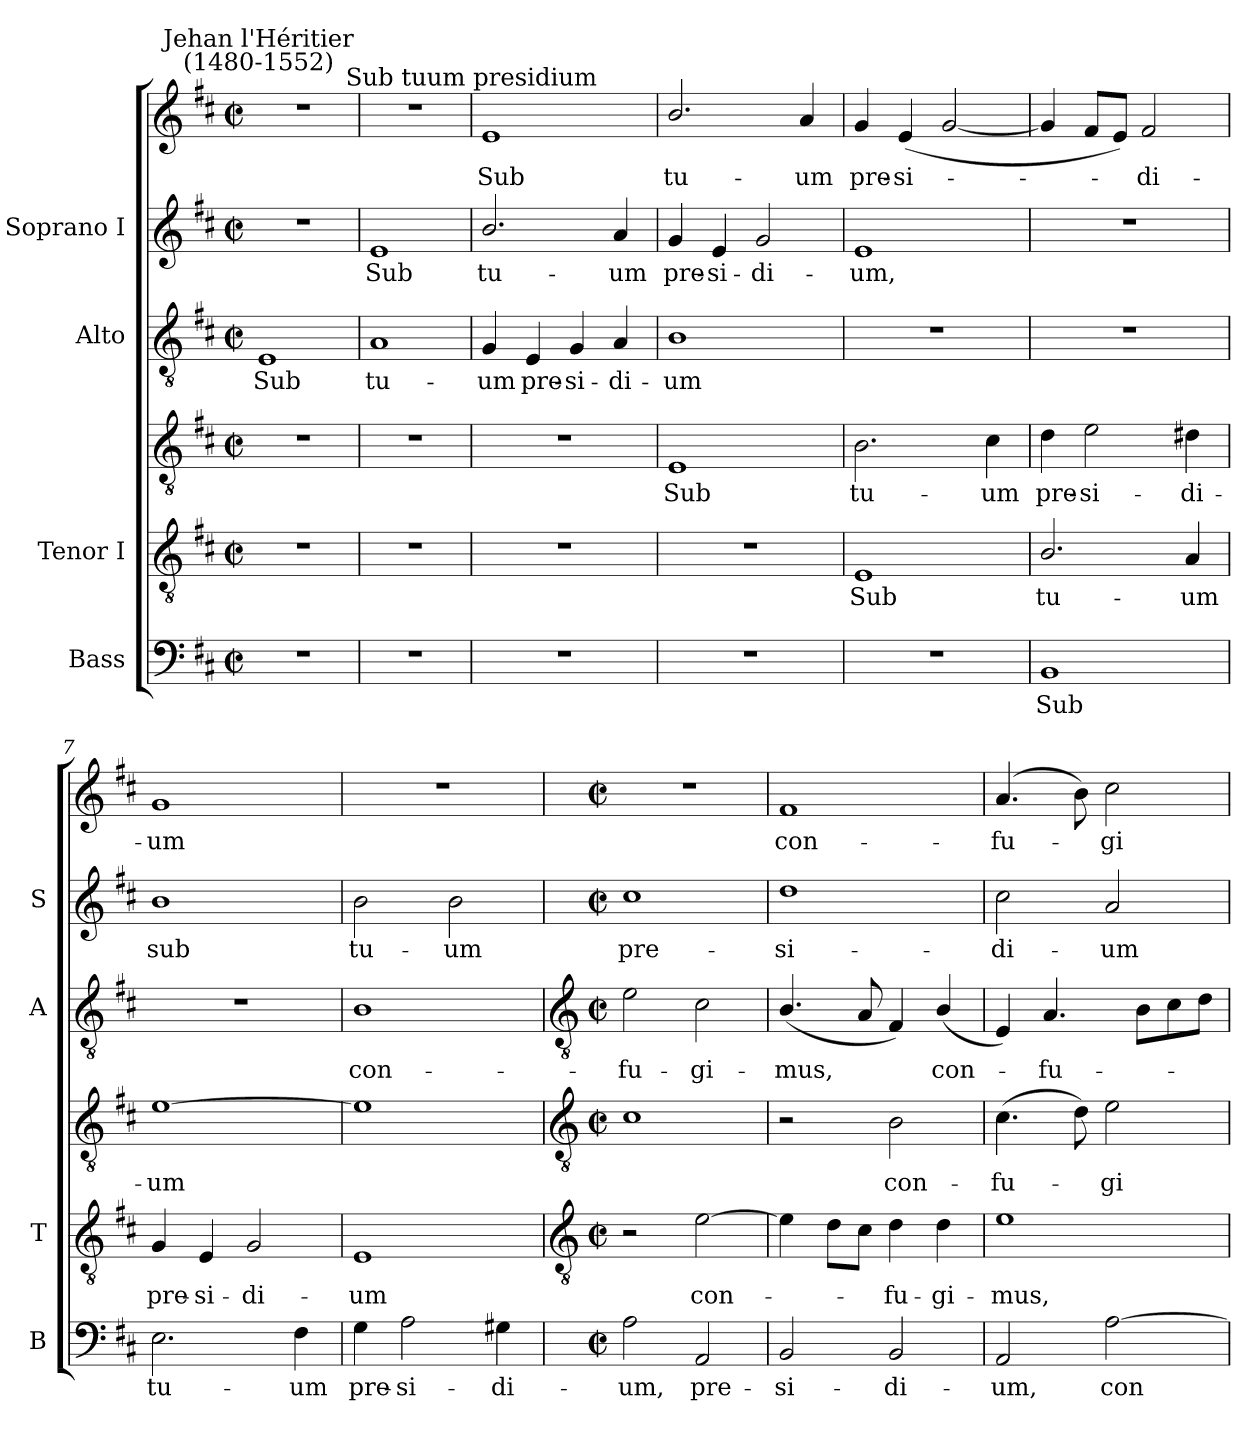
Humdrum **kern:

**kern	**text	**kern	**text	**kern	**text	**kern	**text	**kern	**text	**kern	**text
*part4	*part4	*part3	*part3	*part3	*part3	*part2	*part2	*part1	*part1	*part1	*part1
*staff6	*staff6	*staff5	*staff5	*staff4	*staff4	*staff3	*staff3	*staff2	*staff2	*staff1	*staff1
*I"Bass	*	*I"Tenor I	*	*	*	*I"Alto	*	*I"Soprano I	*	*	*
*I'B	*	*I'T	*	*	*	*I'A	*	*I'S	*	*	*
*clefF4	*	*clefGv2	*	*clefGv2	*	*clefGv2	*	*clefG2	*	*clefG2	*
*k[f#c#]	*	*k[f#c#]	*	*k[f#c#]	*	*k[f#c#]	*	*k[f#c#]	*	*k[f#c#]	*
*D:	*	*D:	*	*D:	*	*D:	*	*D:	*	*D:	*
*M2/2	*	*M2/2	*	*M2/2	*	*M2/2	*	*M2/2	*	*M2/2	*
*met(c|)	*	*met(c|)	*	*met(c|)	*	*met(c|)	*	*met(c|)	*	*met(c|)	*
=1	=1	=1	=1	=1	=1	=1	=1	=1	=1	=1	=1
!	!	!	!	!	!	!	!	!	!	!LO:TX:a:cj:t=Jehan l'Héritier\n(1480-1552)	!
!	!	!	!	!	!	!	!LO:LY:b	!	!	!	!
1r	.	1r	.	1r	.	1E	Sub	1r	.	1r	.
=2	=2	=2	=2	=2	=2	=2	=2	=2	=2	=2	=2
!	!	!	!	!	!	!	!LO:LY:b	!	!LO:LY:b	!	!
1r	.	1r	.	1r	.	1A	tu-	1e	Sub	1r	.
!	!	!	!	!	!	!	!	!	!	!LO:TX:a:cj:t=Sub tuum presidium	!
=3	=3	=3	=3	=3	=3	=3	=3	=3	=3	=3	=3
!	!	!	!	!	!	!	!LO:LY:b	!	!LO:LY:b	!	!LO:LY:b
1r	.	1r	.	1r	.	4G	-um	2.b/	tu-	1e	Sub
!	!	!	!	!	!	!	!LO:LY:b	!	!	!	!
.	.	.	.	.	.	4E	pre-	.	.	.	.
!	!	!	!	!	!	!	!LO:LY:b	!	!	!	!
.	.	.	.	.	.	4G	-si-	.	.	.	.
!	!	!	!	!	!	!	!LO:LY:b	!	!LO:LY:b	!	!
.	.	.	.	.	.	4A	-di-	4a	-um	.	.
=4	=4	=4	=4	=4	=4	=4	=4	=4	=4	=4	=4
!	!	!	!	!	!LO:LY:b	!	!LO:LY:b	!	!LO:LY:b	!	!LO:LY:b
1r	.	1r	.	1E	Sub	1B	-um	4g	pre-	2.b/	tu-
!	!	!	!	!	!	!	!	!	!LO:LY:b	!	!
.	.	.	.	.	.	.	.	4e	-si-	.	.
!	!	!	!	!	!	!	!	!	!LO:LY:b	!	!
.	.	.	.	.	.	.	.	2g	-di-	.	.
!	!	!	!	!	!	!	!	!	!	!	!LO:LY:b
.	.	.	.	.	.	.	.	.	.	4a	-um
=5	=5	=5	=5	=5	=5	=5	=5	=5	=5	=5	=5
!	!	!	!LO:LY:b	!	!LO:LY:b	!	!	!	!LO:LY:b	!	!LO:LY:b
1r	.	1E	Sub	2.B	tu-	1r	.	1e	um,	4g	-pre-
!	!	!	!	!	!	!	!	!	!	!	!LO:LY:b
.	.	.	.	.	.	.	.	.	.	(<4e	-si-
.	.	.	.	.	.	.	.	.	.	[2g	.
!	!	!	!	!	!LO:LY:b	!	!	!	!	!	!
.	.	.	.	4c#	-um	.	.	.	.	.	.
=6	=6	=6	=6	=6	=6	=6	=6	=6	=6	=6	=6
!	!LO:LY:b	!	!LO:LY:b	!	!LO:LY:b	!	!	!	!	!	!
1BB	Sub	2.B/	-tu-	4d	pre-	1r	.	1r	.	4g]	.
!	!	!	!	!	!LO:LY:b	!	!	!	!	!	!
.	.	.	.	2e	-si-	.	.	.	.	8f#L	.
.	.	.	.	.	.	.	.	.	.	8eJ)	.
!	!	!	!	!	!	!	!	!	!	!	!LO:LY:b
.	.	.	.	.	.	.	.	.	.	2f#	di-
!	!	!	!LO:LY:b	!	!LO:LY:b	!	!	!	!	!	!
.	.	4A	-um	4d#	-di-	.	.	.	.	.	.
=7	=7	=7	=7	=7	=7	=7	=7	=7	=7	=7	=7
!	!LO:LY:b	!	!LO:LY:b	!	!LO:LY:b	!	!	!	!LO:LY:b	!	!LO:LY:b
2.E	tu-	4G	pre-	[1e	um	1r	.	1b	sub	1g	-um
!	!	!	!LO:LY:b	!	!	!	!	!	!	!	!
.	.	4E	-si-	.	.	.	.	.	.	.	.
!	!	!	!LO:LY:b	!	!	!	!	!	!	!	!
.	.	2G	-di-	.	.	.	.	.	.	.	.
!	!LO:LY:b	!	!	!	!	!	!	!	!	!	!
4F#	-um	.	.	.	.	.	.	.	.	.	.
=8	=8	=8	=8	=8	=8	=8	=8	=8	=8	=8	=8
!	!LO:LY:b	!	!LO:LY:b	!	!	!	!LO:LY:b	!	!LO:LY:b	!	!
4G	pre-	1E	-um	1e]	.	1B	con-	2b	tu-	1r	.
!	!LO:LY:b	!	!	!	!	!	!	!	!	!	!
2A	-si-	.	.	.	.	.	.	.	.	.	.
!	!	!	!	!	!	!	!	!	!LO:LY:b	!	!
.	.	.	.	.	.	.	.	2b	-um	.	.
!	!LO:LY:b	!	!	!	!	!	!	!	!	!	!
4G#	-di-	.	.	.	.	.	.	.	.	.	.
!!LO:LB:g=z
=9	=9	=9	=9	=9	=9	=9	=9	=9	=9	=9	=9
*	*	*clefGv2	*	*clefGv2	*	*clefGv2	*	*	*	*	*
*M2/2	*	*M2/2	*	*M2/2	*	*M2/2	*	*M2/2	*	*M2/2	*
*met(c|)	*	*met(c|)	*	*met(c|)	*	*met(c|)	*	*met(c|)	*	*met(c|)	*
!	!LO:LY:b	!	!	!	!	!	!LO:LY:b	!	!LO:LY:b	!	!
2A	-um,	2r	.	1c#	.	2e	-fu-	1cc#	pre-	1r	.
!	!LO:LY:b	!	!LO:LY:b	!	!	!	!LO:LY:b	!	!	!	!
2AA	pre-	[2e	con-	.	.	2c#	-gi-	.	.	.	.
=10	=10	=10	=10	=10	=10	=10	=10	=10	=10	=10	=10
!	!LO:LY:b	!	!	!	!	!	!LO:LY:b	!	!LO:LY:b	!	!LO:LY:b
2BB	-si-	4e]	.	2r	.	(<4.B/	-mus,	1dd	-si-	1f#	-con-
.	.	8dL	.	.	.	.	.	.	.	.	.
.	.	8c#J	.	.	.	8A	.	.	.	.	.
!	!LO:LY:b	!	!LO:LY:b	!	!LO:LY:b	!	!	!	!	!	!
2BB	-di-	4d	-fu-	2B	con-	4F#)	.	.	.	.	.
!	!	!	!LO:LY:b	!	!	!	!LO:LY:b	!	!	!	!
.	.	4d	-gi-	.	.	(<4B/	con-	.	.	.	.
=11	=11	=11	=11	=11	=11	=11	=11	=11	=11	=11	=11
!	!LO:LY:b	!	!LO:LY:b	!	!LO:LY:b	!	!	!	!LO:LY:b	!	!LO:LY:b
2AA	-um,	1e	-mus,	(>4.c#	-fu-	4E)	.	2cc#	-di-	(<4.a	-fu-
!	!	!	!	!	!	!	!LO:LY:b	!	!	!	!
.	.	.	.	.	.	4.A	fu-	.	.	.	.
.	.	.	.	8d)	.	.	.	.	.	8b)	.
!	!LO:LY:b	!	!	!	!LO:LY:b	!	!	!	!LO:LY:b	!	!LO:LY:b
[2A	con-	.	.	2e	gi-	.	.	2a	-um	2cc#	gi-
.	.	.	.	.	.	8BL	.	.	.	.	.
.	.	.	.	.	.	8c#	.	.	.	.	.
.	.	.	.	.	.	8dJ	.	.	.	.	.
=	=	=	=	=	=	=	=	=	=	=	=
*-	*-	*-	*-	*-	*-	*-	*-	*-	*-	*-	*-
